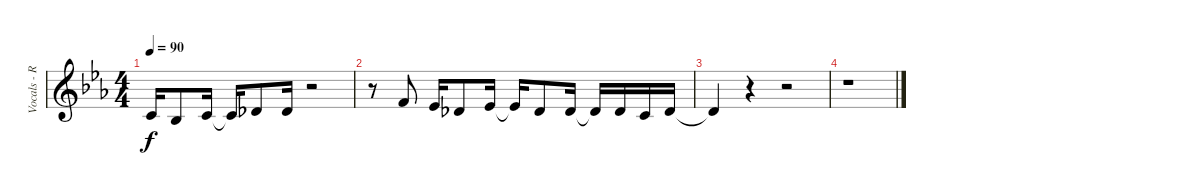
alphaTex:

\track ("Vocals - RUKI" "Vocals - R") {instrument lead6voice}
\staff {score}
\tuning (D4 A3 F3 C3 G2 D2) {hide}
\ts (4 4)
\tempo 90
\clef g2
\ks eb
3.2.16{dy f} 1.2.8 3.2.16 3.2{t}.16 4.2.8 4.2.16 r.2 |
r.8 3.1.8 1.1.16 4.2.8 1.1.16 1.1{t}.16 4.2.8 4.2.16 4.2{t}.16 4.2.16 3.2.16 4.2.16 |
4.2{t}.4 r.4 r.2 |
r.1
